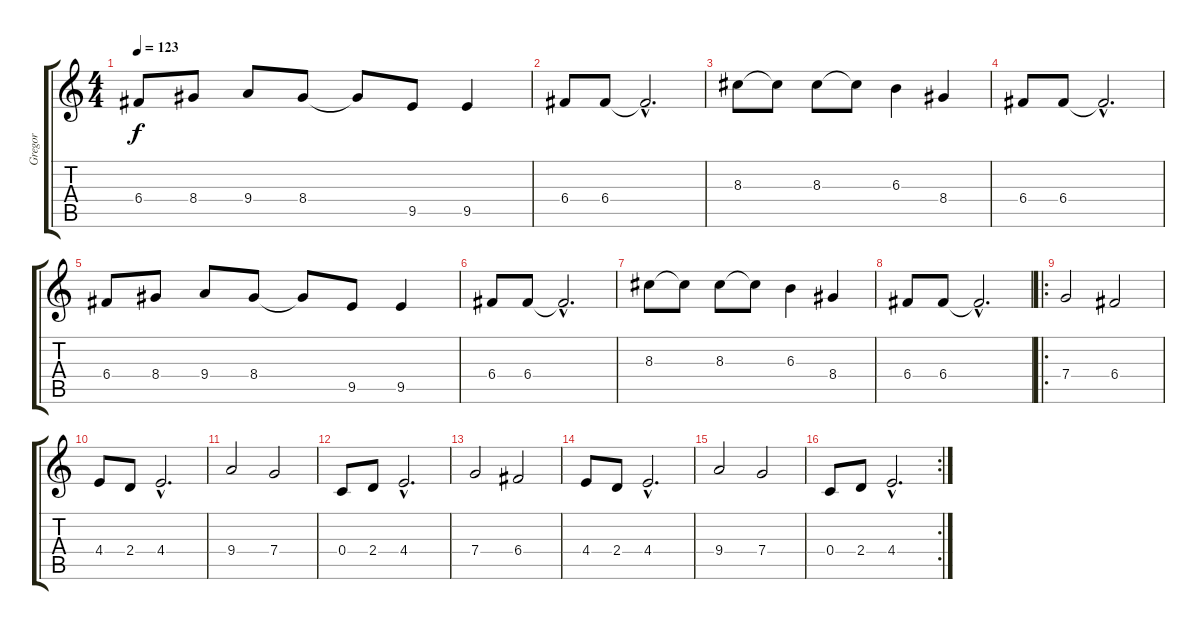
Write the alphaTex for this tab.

\track ("Gregor" "Gregor") {instrument overdrivenguitar}
\staff {score tabs}
\tuning (D4 A3 F3 C3 G2 D2) {hide}
\ts (4 4)
\tempo 123
\clef g2
\ks c
6.4.8{dy f} 8.4.8 9.4.8 8.4.8 8.4{t}.8 9.5.8 9.5.4 |
6.4.8 6.4.8 6.4{hac t}.2{d} |
8.3.8 8.3{t}.8 8.3.8 8.3{t}.8 6.3.4 8.4.4 |
6.4.8 6.4.8 6.4{hac t}.2{d} |
6.4.8 8.4.8 9.4.8 8.4.8 8.4{t}.8 9.5.8 9.5.4 |
6.4.8 6.4.8 6.4{hac t}.2{d} |
8.3.8 8.3{t}.8 8.3.8 8.3{t}.8 6.3.4 8.4.4 |
6.4.8 6.4.8 6.4{hac t}.2{d} |
\ro
7.4.2 6.4.2 |
4.4.8 2.4.8 4.4{hac}.2{d} |
9.4.2 7.4.2 |
0.4.8 2.4.8 4.4{hac}.2{d} |
7.4.2 6.4.2 |
4.4.8 2.4.8 4.4{hac}.2{d} |
9.4.2 7.4.2 |
\rc 2
0.4.8 2.4.8 4.4{hac}.2{d}
